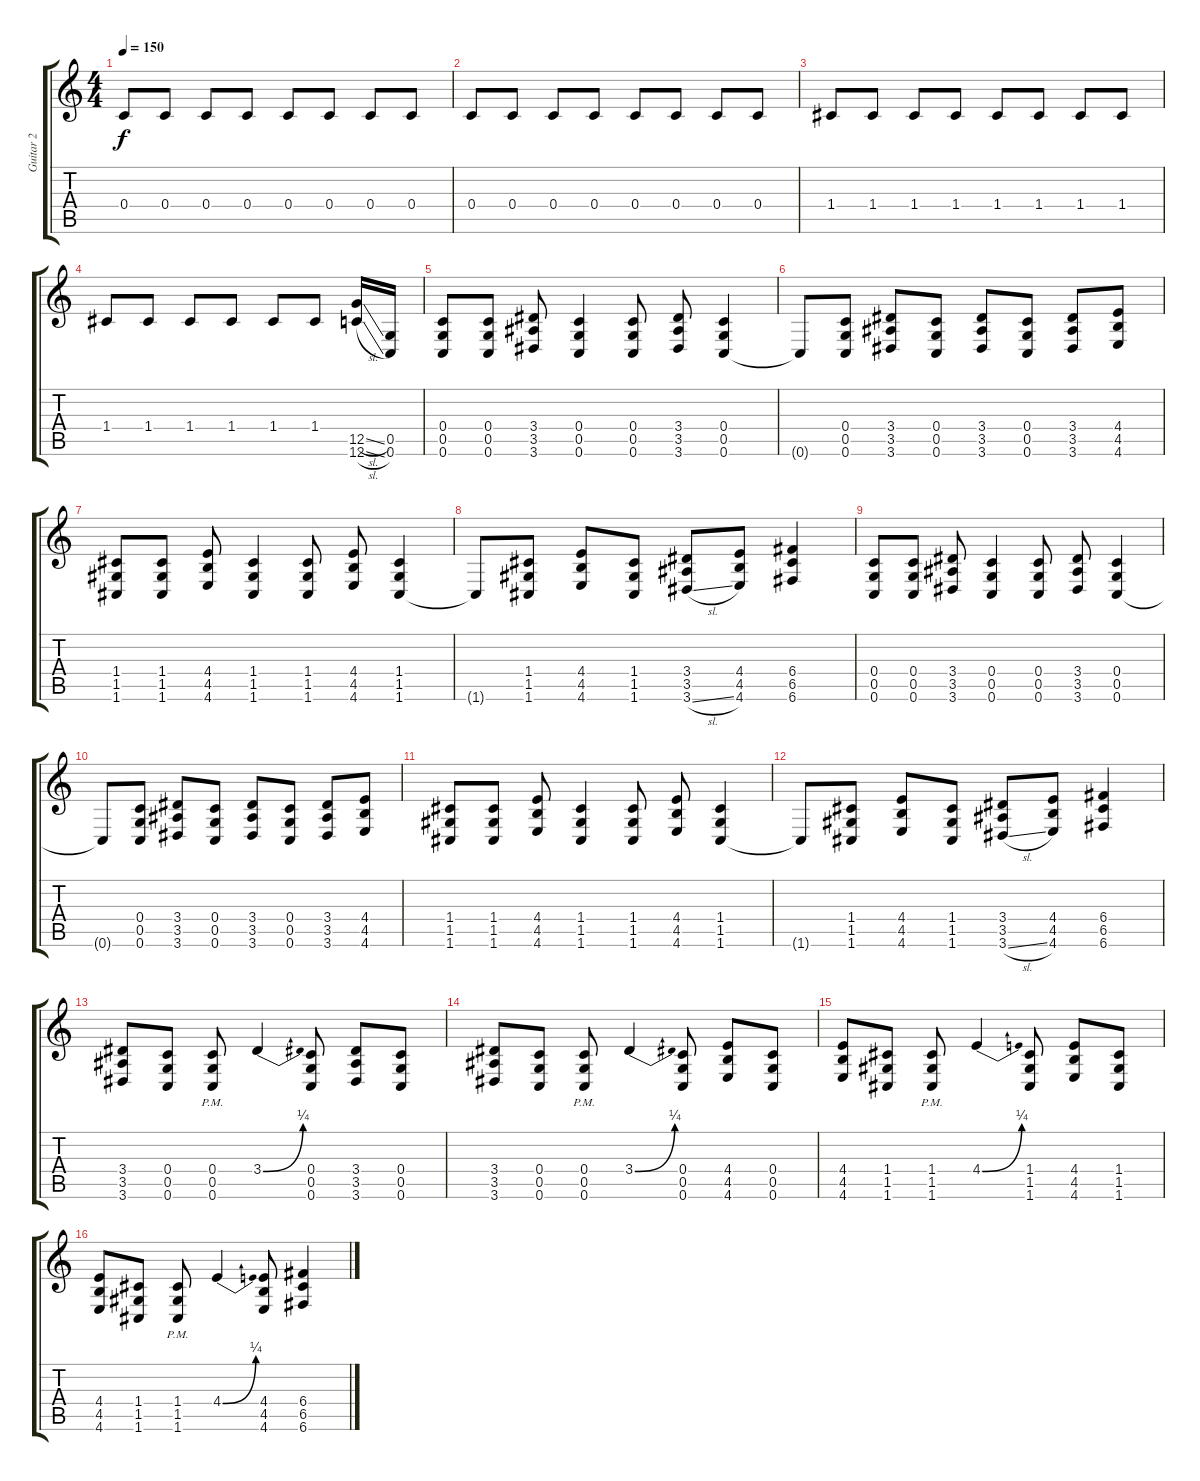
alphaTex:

\track ("Guitar 2" "Guitar 2") {instrument distortionguitar}
\staff {score tabs}
\tuning (D4 A3 F3 C3 G2 C2) {hide}
\ts (4 4)
\tempo 150
\clef g2
\ks c
0.4.8{dy f} 0.4.8 0.4.8 0.4.8 0.4.8 0.4.8 0.4.8 0.4.8 |
0.4.8 0.4.8 0.4.8 0.4.8 0.4.8 0.4.8 0.4.8 0.4.8 |
1.4.8 1.4.8 1.4.8 1.4.8 1.4.8 1.4.8 1.4.8 1.4.8 |
1.4.8 1.4.8 1.4.8 1.4.8 1.4.8 1.4.8 (12.5{sl} 12.6{sl}).16 (0.5 0.6).16 |
(0.4 0.5 0.6).8 (0.4 0.5 0.6).8 (3.4 3.5 3.6).8 (0.4 0.5 0.6).4 (0.4 0.5 0.6).8 (3.4 3.5 3.6).8 (0.4 0.5 0.6).4 |
0.6{t}.8 (0.4 0.5 0.6).8 (3.4 3.5 3.6).8 (0.4 0.5 0.6).8 (3.4 3.5 3.6).8 (0.4 0.5 0.6).8 (3.4 3.5 3.6).8 (4.4 4.5 4.6).8 |
(1.4 1.5 1.6).8 (1.4 1.5 1.6).8 (4.4 4.5 4.6).8 (1.4 1.5 1.6).4 (1.4 1.5 1.6).8 (4.4 4.5 4.6).8 (1.4 1.5 1.6).4 |
1.6{t}.8 (1.4 1.5 1.6).8 (4.4 4.5 4.6).8 (1.4 1.5 1.6).8 (3.4 3.5 3.6{sl}).8 (4.4 4.5 4.6).8 (6.4 6.5 6.6).4 |
(0.4 0.5 0.6).8 (0.4 0.5 0.6).8 (3.4 3.5 3.6).8 (0.4 0.5 0.6).4 (0.4 0.5 0.6).8 (3.4 3.5 3.6).8 (0.4 0.5 0.6).4 |
0.6{t}.8 (0.4 0.5 0.6).8 (3.4 3.5 3.6).8 (0.4 0.5 0.6).8 (3.4 3.5 3.6).8 (0.4 0.5 0.6).8 (3.4 3.5 3.6).8 (4.4 4.5 4.6).8 |
(1.4 1.5 1.6).8 (1.4 1.5 1.6).8 (4.4 4.5 4.6).8 (1.4 1.5 1.6).4 (1.4 1.5 1.6).8 (4.4 4.5 4.6).8 (1.4 1.5 1.6).4 |
1.6{t}.8 (1.4 1.5 1.6).8 (4.4 4.5 4.6).8 (1.4 1.5 1.6).8 (3.4 3.5 3.6{sl}).8 (4.4 4.5 4.6).8 (6.4 6.5 6.6).4 |
(3.4 3.5 3.6).8 (0.4 0.5 0.6).8 (0.4{pm} 0.5{pm} 0.6{pm}).8 3.4{be (bend 0 0 60 1)}.4 (0.4 0.5 0.6).8 (3.4 3.5 3.6).8 (0.4 0.5 0.6).8 |
(3.4 3.5 3.6).8 (0.4 0.5 0.6).8 (0.4{pm} 0.5{pm} 0.6{pm}).8 3.4{be (bend 0 0 60 1)}.4 (0.4 0.5 0.6).8 (4.4 4.5 4.6).8 (0.4 0.5 0.6).8 |
(4.4 4.5 4.6).8 (1.4 1.5 1.6).8 (1.4{pm} 1.5{pm} 1.6{pm}).8 4.4{be (bend 0 0 60 1)}.4 (1.4 1.5 1.6).8 (4.4 4.5 4.6).8 (1.4 1.5 1.6).8 |
(4.4 4.5 4.6).8 (1.4 1.5 1.6).8 (1.4{pm} 1.5{pm} 1.6{pm}).8 4.4{be (bend 0 0 60 1)}.4 (4.4 4.5 4.6).8 (6.4 6.5 6.6).4
